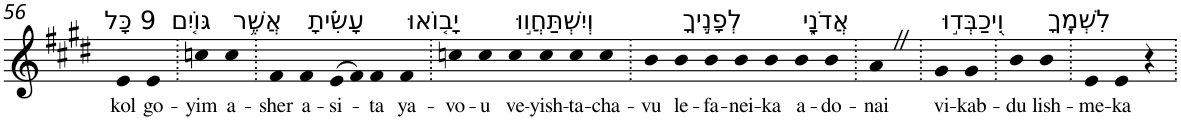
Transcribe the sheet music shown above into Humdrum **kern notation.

**kern	**text
*part1	*part1
*staff1	*staff1
*I"Piano	*
*I'Pno	*
!!LO:PB:g=z
*clefG2	*
*k[f#c#g#d#]	*
*E:	*
=56	=56
!LO:TX:a:t=9 כָּל	!
!	!LO:LY:b
4e	kol
!LO:TX:a:t=גּוֹיִ֤ם	!
!	!LO:LY:b
4e	go-
=57.	=57.
!	!LO:LY:b
4ccn	-yim
!LO:TX:a:t=אֲשֶׁ֥ר	!
!	!LO:LY:b
4cc	a-
=58.	=58.
!	!LO:LY:b
4f#	-sher
!LO:TX:a:t=עָשִׂ֗יתָ	!
!	!LO:LY:b
4f#	a-
!	!LO:LY:b
(>8e	-si-
8f#)	.
!	!LO:LY:b
4f#	-ta
!LO:TX:a:t=יָב֤וֹאוּ	!
!	!LO:LY:b
4f#	ya-
=59.	=59.
!	!LO:LY:b
4ccn	-vo-
!	!LO:LY:b
4cc	-u
!LO:TX:a:t=וְיִשְׁתַּחֲו֣וּ	!
!	!LO:LY:b
4cc	ve-
!	!LO:LY:b
4cc	-yish-
!	!LO:LY:b
4cc	-ta-
!	!LO:LY:b
4cc	-cha-
=60.	=60.
!	!LO:LY:b
4b	-vu
!LO:TX:a:t=לְפָנֶ֣יךָ	!
!	!LO:LY:b
4b	le-
!	!LO:LY:b
4b	-fa-
!	!LO:LY:b
4b	-nei-
!	!LO:LY:b
4b	-ka
!LO:TX:a:t=אֲדֹנָ֑י	!
!	!LO:LY:b
4b	a-
!	!LO:LY:b
4b	-do-
=61.	=61.
!	!LO:LY:b
4aZ	-nai
=62.	=62.
!LO:TX:a:t=וִ֖יכַבְּד֣וּ	!
!	!LO:LY:b
4g#	vi-
!	!LO:LY:b
4g#	-kab-
=63.	=63.
!	!LO:LY:b
4b	-du
!LO:TX:a:t=לִשְׁמֶֽךָ	!
!	!LO:LY:b
4b	lish-
=64.	=64.
!	!LO:LY:b
4e	-me-
!	!LO:LY:b
4e	-ka
4r	.
=.	=.
*-	*-
